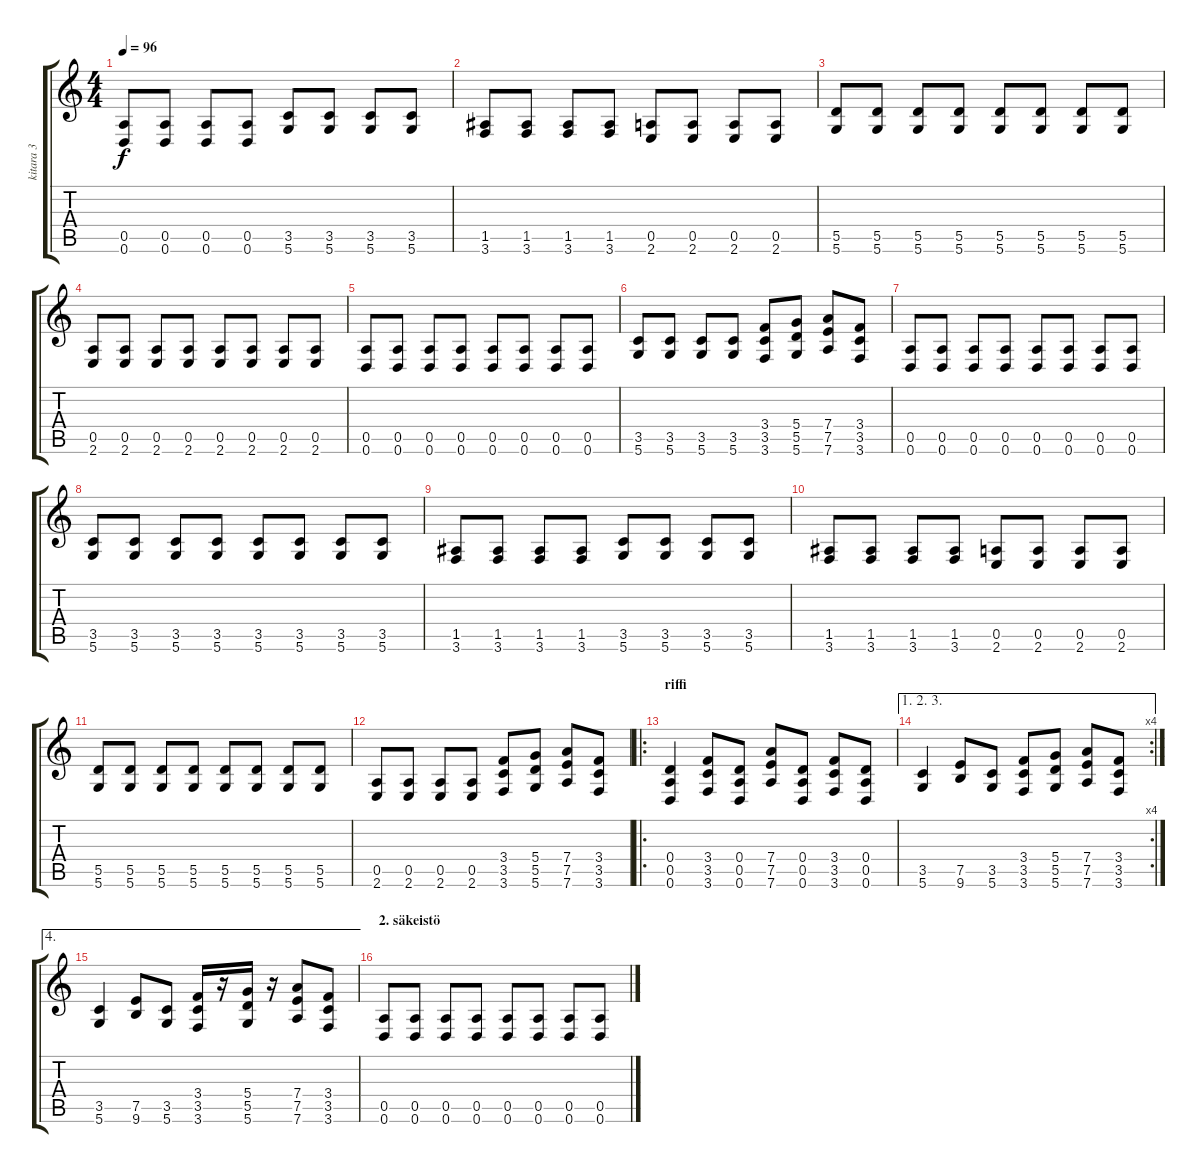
\track ("kitara 3" "kitara 3") {instrument acousticguitarsteel}
\staff {score tabs}
\tuning (E4 B3 G3 D3 A2 D2) {hide}
\ts (4 4)
\tempo 96
\clef g2
\ks c
(0.5 0.6).8{dy f} (0.5 0.6).8 (0.5 0.6).8 (0.5 0.6).8 (3.5 5.6).8 (3.5 5.6).8 (3.5 5.6).8 (3.5 5.6).8 |
(1.5 3.6).8 (1.5 3.6).8 (1.5 3.6).8 (1.5 3.6).8 (0.5 2.6).8 (0.5 2.6).8 (0.5 2.6).8 (0.5 2.6).8 |
(5.5 5.6).8 (5.5 5.6).8 (5.5 5.6).8 (5.5 5.6).8 (5.5 5.6).8 (5.5 5.6).8 (5.5 5.6).8 (5.5 5.6).8 |
(0.5 2.6).8 (0.5 2.6).8 (0.5 2.6).8 (0.5 2.6).8 (0.5 2.6).8 (0.5 2.6).8 (0.5 2.6).8 (0.5 2.6).8 |
(0.5 0.6).8 (0.5 0.6).8 (0.5 0.6).8 (0.5 0.6).8 (0.5 0.6).8 (0.5 0.6).8 (0.5 0.6).8 (0.5 0.6).8 |
(3.5 5.6).8 (3.5 5.6).8 (3.5 5.6).8 (3.5 5.6).8 (3.4 3.5 3.6).8 (5.4 5.5 5.6).8 (7.4 7.5 7.6).8 (3.4 3.5 3.6).8 |
(0.5 0.6).8 (0.5 0.6).8 (0.5 0.6).8 (0.5 0.6).8 (0.5 0.6).8 (0.5 0.6).8 (0.5 0.6).8 (0.5 0.6).8 |
(3.5 5.6).8 (3.5 5.6).8 (3.5 5.6).8 (3.5 5.6).8 (3.5 5.6).8 (3.5 5.6).8 (3.5 5.6).8 (3.5 5.6).8 |
(1.5 3.6).8 (1.5 3.6).8 (1.5 3.6).8 (1.5 3.6).8 (3.5 5.6).8 (3.5 5.6).8 (3.5 5.6).8 (3.5 5.6).8 |
(1.5 3.6).8 (1.5 3.6).8 (1.5 3.6).8 (1.5 3.6).8 (0.5 2.6).8 (0.5 2.6).8 (0.5 2.6).8 (0.5 2.6).8 |
(5.5 5.6).8 (5.5 5.6).8 (5.5 5.6).8 (5.5 5.6).8 (5.5 5.6).8 (5.5 5.6).8 (5.5 5.6).8 (5.5 5.6).8 |
(0.5 2.6).8 (0.5 2.6).8 (0.5 2.6).8 (0.5 2.6).8 (3.4 3.5 3.6).8 (5.4 5.5 5.6).8 (7.4 7.5 7.6).8 (3.4 3.5 3.6).8 |
\ro
\section ("" "riffi")
(0.4 0.5 0.6).4 (3.4 3.5 3.6).8 (0.4 0.5 0.6).8 (7.4 7.5 7.6).8 (0.4 0.5 0.6).8 (3.4 3.5 3.6).8 (0.4 0.5 0.6).8 |
\ae (1 2 3)
\rc 4
(3.5 5.6).4 (7.5 9.6).8 (3.5 5.6).8 (3.4 3.5 3.6).8 (5.4 5.5 5.6).8 (7.4 7.5 7.6).8 (3.4 3.5 3.6).8 |
\ae 4
(3.5 5.6).4 (7.5 9.6).8 (3.5 5.6).8 (3.4 3.5 3.6).16 r.16 (5.4 5.5 5.6).16 r.16 (7.4 7.5 7.6).8 (3.4 3.5 3.6).8 |
\section ("" "2. säkeistö")
(0.5 0.6).8{balance 0 instrument distortionguitar} (0.5 0.6).8 (0.5 0.6).8 (0.5 0.6).8 (0.5 0.6).8 (0.5 0.6).8 (0.5 0.6).8 (0.5 0.6).8
